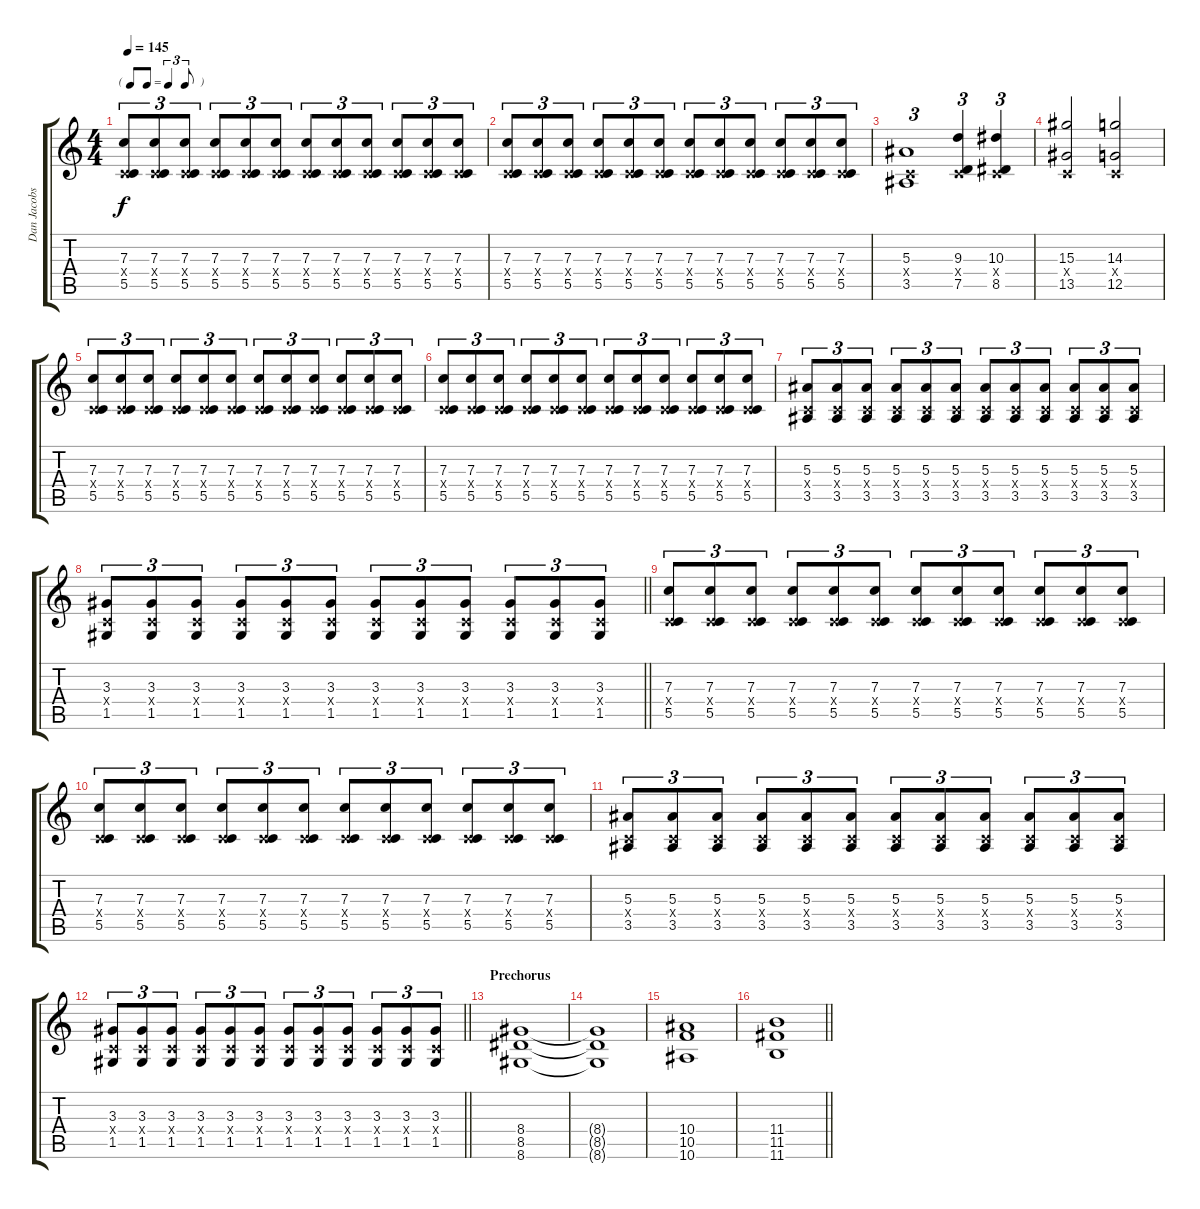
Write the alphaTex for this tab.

\track ("Dan Jacobs" "Dan Jacobs") {instrument distortionguitar}
\staff {score tabs}
\tuning (D4 A3 F3 C3 G2 C2) {hide}
\ts (4 4)
\tf triplet8th
\tempo 145
\clef g2
\ks c
(7.3 0.4{x} 5.5).8{tu (3 2) dy f} (7.3 0.4{x} 5.5).8{tu (3 2)} (7.3 0.4{x} 5.5).8{tu (3 2)} (7.3 0.4{x} 5.5).8{tu (3 2)} (7.3 0.4{x} 5.5).8{tu (3 2)} (7.3 0.4{x} 5.5).8{tu (3 2)} (7.3 0.4{x} 5.5).8{tu (3 2)} (7.3 0.4{x} 5.5).8{tu (3 2)} (7.3 0.4{x} 5.5).8{tu (3 2)} (7.3 0.4{x} 5.5).8{tu (3 2)} (7.3 0.4{x} 5.5).8{tu (3 2)} (7.3 0.4{x} 5.5).8{tu (3 2)} |
(7.3 0.4{x} 5.5).8{tu (3 2)} (7.3 0.4{x} 5.5).8{tu (3 2)} (7.3 0.4{x} 5.5).8{tu (3 2)} (7.3 0.4{x} 5.5).8{tu (3 2)} (7.3 0.4{x} 5.5).8{tu (3 2)} (7.3 0.4{x} 5.5).8{tu (3 2)} (7.3 0.4{x} 5.5).8{tu (3 2)} (7.3 0.4{x} 5.5).8{tu (3 2)} (7.3 0.4{x} 5.5).8{tu (3 2)} (7.3 0.4{x} 5.5).8{tu (3 2)} (7.3 0.4{x} 5.5).8{tu (3 2)} (7.3 0.4{x} 5.5).8{tu (3 2)} |
(5.3 0.4{x} 3.5).1{tu (3 2)} (9.3 0.4{x} 7.5).4{tu (3 2)} (10.3 0.4{x} 8.5).4{tu (3 2)} |
(15.3 0.4{x} 13.5).2 (14.3 0.4{x} 12.5).2 |
(7.3 0.4{x} 5.5).8{tu (3 2)} (7.3 0.4{x} 5.5).8{tu (3 2)} (7.3 0.4{x} 5.5).8{tu (3 2)} (7.3 0.4{x} 5.5).8{tu (3 2)} (7.3 0.4{x} 5.5).8{tu (3 2)} (7.3 0.4{x} 5.5).8{tu (3 2)} (7.3 0.4{x} 5.5).8{tu (3 2)} (7.3 0.4{x} 5.5).8{tu (3 2)} (7.3 0.4{x} 5.5).8{tu (3 2)} (7.3 0.4{x} 5.5).8{tu (3 2)} (7.3 0.4{x} 5.5).8{tu (3 2)} (7.3 0.4{x} 5.5).8{tu (3 2)} |
(7.3 0.4{x} 5.5).8{tu (3 2)} (7.3 0.4{x} 5.5).8{tu (3 2)} (7.3 0.4{x} 5.5).8{tu (3 2)} (7.3 0.4{x} 5.5).8{tu (3 2)} (7.3 0.4{x} 5.5).8{tu (3 2)} (7.3 0.4{x} 5.5).8{tu (3 2)} (7.3 0.4{x} 5.5).8{tu (3 2)} (7.3 0.4{x} 5.5).8{tu (3 2)} (7.3 0.4{x} 5.5).8{tu (3 2)} (7.3 0.4{x} 5.5).8{tu (3 2)} (7.3 0.4{x} 5.5).8{tu (3 2)} (7.3 0.4{x} 5.5).8{tu (3 2)} |
(5.3 0.4{x} 3.5).8{tu (3 2)} (5.3 0.4{x} 3.5).8{tu (3 2)} (5.3 0.4{x} 3.5).8{tu (3 2)} (5.3 0.4{x} 3.5).8{tu (3 2)} (5.3 0.4{x} 3.5).8{tu (3 2)} (5.3 0.4{x} 3.5).8{tu (3 2)} (5.3 0.4{x} 3.5).8{tu (3 2)} (5.3 0.4{x} 3.5).8{tu (3 2)} (5.3 0.4{x} 3.5).8{tu (3 2)} (5.3 0.4{x} 3.5).8{tu (3 2)} (5.3 0.4{x} 3.5).8{tu (3 2)} (5.3 0.4{x} 3.5).8{tu (3 2)} |
\barLineRight lightlight
(3.3 0.4{x} 1.5).8{tu (3 2)} (3.3 0.4{x} 1.5).8{tu (3 2)} (3.3 0.4{x} 1.5).8{tu (3 2)} (3.3 0.4{x} 1.5).8{tu (3 2)} (3.3 0.4{x} 1.5).8{tu (3 2)} (3.3 0.4{x} 1.5).8{tu (3 2)} (3.3 0.4{x} 1.5).8{tu (3 2)} (3.3 0.4{x} 1.5).8{tu (3 2)} (3.3 0.4{x} 1.5).8{tu (3 2)} (3.3 0.4{x} 1.5).8{tu (3 2)} (3.3 0.4{x} 1.5).8{tu (3 2)} (3.3 0.4{x} 1.5).8{tu (3 2)} |
(7.3 0.4{x} 5.5).8{tu (3 2)} (7.3 0.4{x} 5.5).8{tu (3 2)} (7.3 0.4{x} 5.5).8{tu (3 2)} (7.3 0.4{x} 5.5).8{tu (3 2)} (7.3 0.4{x} 5.5).8{tu (3 2)} (7.3 0.4{x} 5.5).8{tu (3 2)} (7.3 0.4{x} 5.5).8{tu (3 2)} (7.3 0.4{x} 5.5).8{tu (3 2)} (7.3 0.4{x} 5.5).8{tu (3 2)} (7.3 0.4{x} 5.5).8{tu (3 2)} (7.3 0.4{x} 5.5).8{tu (3 2)} (7.3 0.4{x} 5.5).8{tu (3 2)} |
(7.3 0.4{x} 5.5).8{tu (3 2)} (7.3 0.4{x} 5.5).8{tu (3 2)} (7.3 0.4{x} 5.5).8{tu (3 2)} (7.3 0.4{x} 5.5).8{tu (3 2)} (7.3 0.4{x} 5.5).8{tu (3 2)} (7.3 0.4{x} 5.5).8{tu (3 2)} (7.3 0.4{x} 5.5).8{tu (3 2)} (7.3 0.4{x} 5.5).8{tu (3 2)} (7.3 0.4{x} 5.5).8{tu (3 2)} (7.3 0.4{x} 5.5).8{tu (3 2)} (7.3 0.4{x} 5.5).8{tu (3 2)} (7.3 0.4{x} 5.5).8{tu (3 2)} |
(5.3 0.4{x} 3.5).8{tu (3 2)} (5.3 0.4{x} 3.5).8{tu (3 2)} (5.3 0.4{x} 3.5).8{tu (3 2)} (5.3 0.4{x} 3.5).8{tu (3 2)} (5.3 0.4{x} 3.5).8{tu (3 2)} (5.3 0.4{x} 3.5).8{tu (3 2)} (5.3 0.4{x} 3.5).8{tu (3 2)} (5.3 0.4{x} 3.5).8{tu (3 2)} (5.3 0.4{x} 3.5).8{tu (3 2)} (5.3 0.4{x} 3.5).8{tu (3 2)} (5.3 0.4{x} 3.5).8{tu (3 2)} (5.3 0.4{x} 3.5).8{tu (3 2)} |
\barLineRight lightlight
(3.3 0.4{x} 1.5).8{tu (3 2)} (3.3 0.4{x} 1.5).8{tu (3 2)} (3.3 0.4{x} 1.5).8{tu (3 2)} (3.3 0.4{x} 1.5).8{tu (3 2)} (3.3 0.4{x} 1.5).8{tu (3 2)} (3.3 0.4{x} 1.5).8{tu (3 2)} (3.3 0.4{x} 1.5).8{tu (3 2)} (3.3 0.4{x} 1.5).8{tu (3 2)} (3.3 0.4{x} 1.5).8{tu (3 2)} (3.3 0.4{x} 1.5).8{tu (3 2)} (3.3 0.4{x} 1.5).8{tu (3 2)} (3.3 0.4{x} 1.5).8{tu (3 2)} |
\section ("" "Prechorus")
(8.4 8.5 8.6).1 |
(8.4{t} 8.5{t} 8.6{t}).1 |
(10.4 10.5 10.6).1 |
\barLineRight lightlight
(11.4 11.5 11.6).1
